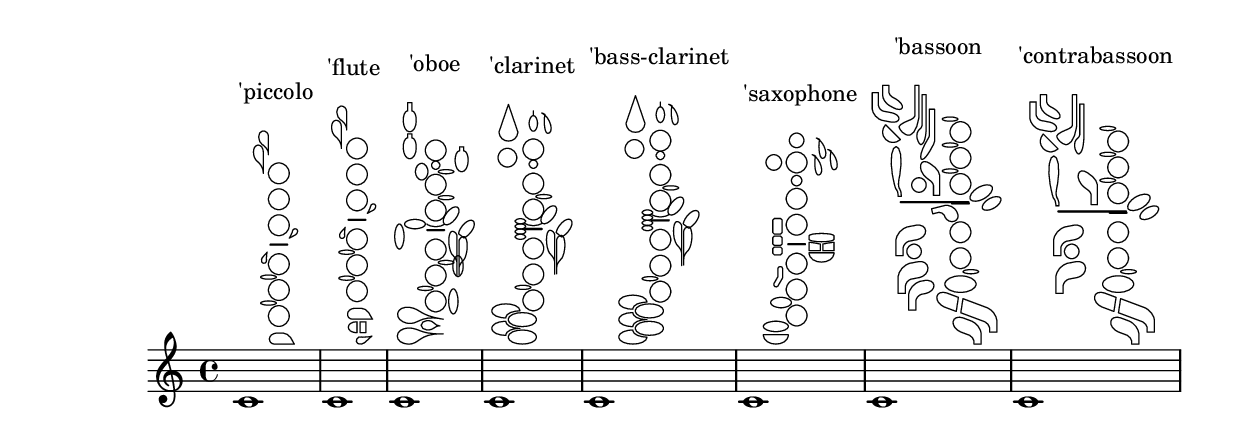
% DO NOT EDIT this file manually; it is automatically
% generated from Documentation/snippets/new
% Make any changes in Documentation/snippets/new/
% and then run scripts/auxiliar/makelsr.py
%
% This file is in the public domain.
%% Note: this file works from version 2.14.0
\version "2.14.0"

\header {
%%%    Translation of GIT committish: 6977ddc9a3b63ea810eaecb864269c7d847ccf98
  texidoces = "
El fragmento de música que aparece a continuación presenta todos los
diagramas de viento madera que se encuentran definidos en LilyPond por
el momento.

"
  doctitlees = "Listado de los diagramas para viento madera"

%%%    Translation of GIT committish: ab9e3136d78bfaf15cc6d77ed1975d252c3fe506


  texidocde="
Folgende Noten zeige alle Holzbläserdiagramme, die für LilyPond
definiert sind.

"
  doctitlede = "Liste der Holzbläserdiagramme"


%% Translation of GIT committish: 496c48f1f2e4d345ae3637b2c38ec748a55cda1d
  texidocfr = "
Voici la liste des différents instruments à vent de la section des bois
dont les doigtés sont disponibles à ce jour.
"
  doctitlefr = "Liste des diagrammes de doigtés pour bois"


  lsrtags="winds"
  texidoc="
The following music shows all of the woodwind diagrams currently
defined in LilyPond.
"
  doctitle = "Woodwind diagrams listing"

} % begin verbatim


\relative c' {
  \textLengthOn
  c1^
  \markup {
    \center-column {
      'piccolo
      " "
       \woodwind-diagram
                  #'piccolo
                  #'()
    }
  }

  c1^
  \markup {
    \center-column {
       'flute
       " "
       \woodwind-diagram
          #'flute
          #'()
    }
  }
  c1^\markup {
    \center-column {
      'oboe
      " "
      \woodwind-diagram
        #'oboe
        #'()
    }
  }

  c1^\markup {
    \center-column {
      'clarinet
      " "
      \woodwind-diagram
        #'clarinet
        #'()
    }
  }

  c1^\markup {
    \center-column {
      'bass-clarinet
      " "
      \woodwind-diagram
        #'bass-clarinet
        #'()
    }
  }

  c1^\markup {
    \center-column {
      'saxophone
      " "
      \woodwind-diagram
        #'saxophone
        #'()
    }
  }

  c1^\markup {
    \center-column {
      'bassoon
      " "
      \woodwind-diagram
        #'bassoon
        #'()
    }
  }

  c1^\markup {
    \center-column {
      'contrabassoon
      " "
      \woodwind-diagram
        #'contrabassoon
        #'()
    }
  }
}
